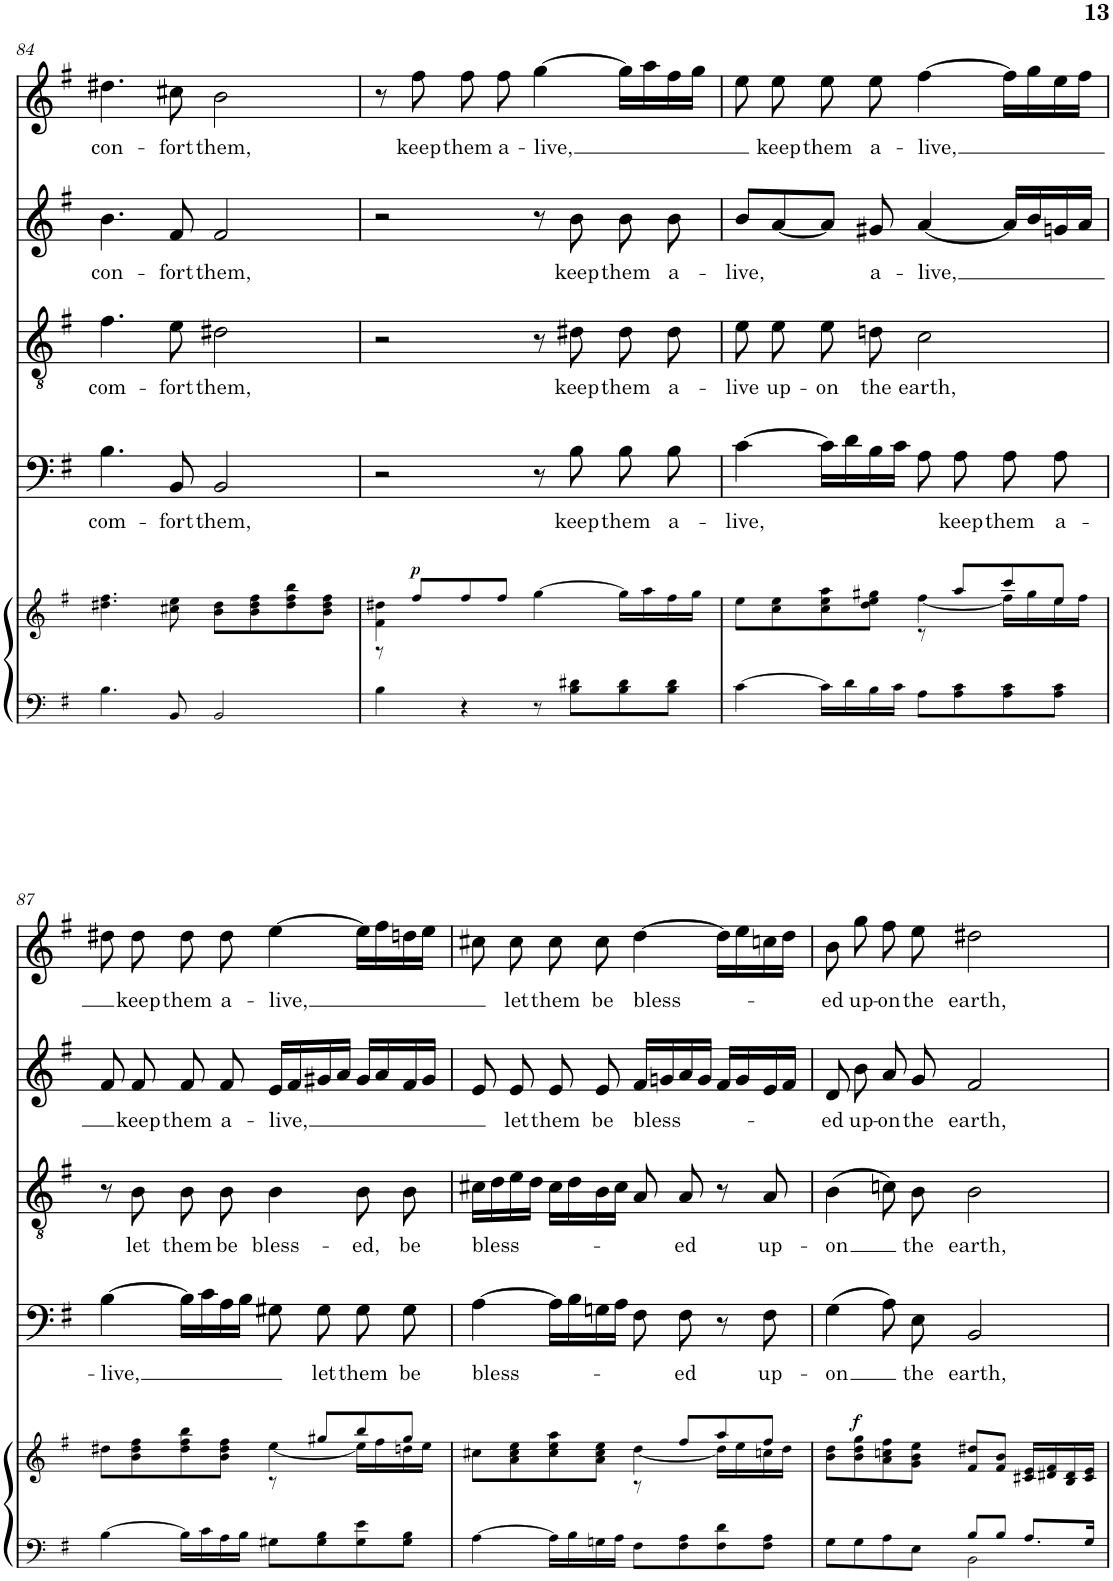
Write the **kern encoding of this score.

**kern	**kern	**dynam	**kern	**text	**kern	**text	**kern	**text	**kern	**text
*part5	*part5	*part5	*part4	*part4	*part3	*part3	*part2	*part2	*part1	*part1
*staff6	*staff5	*staff5/6	*staff4	*staff4	*staff3	*staff3	*staff2	*staff2	*staff1	*staff1
*I"Piano	*	*	*I"Basso	*	*I"Tenore	*	*I"Alto	*	*I"Canto	*
*I'Pno	*	*	*	*	*	*	*	*	*	*
!!LO:PB:g=z
*clefF4	*clefG2	*	*clefF4	*	*clefGv2	*	*clefG2	*	*clefG2	*
*k[f#]	*k[f#]	*	*k[f#]	*	*k[f#]	*	*k[f#]	*	*k[f#]	*
*G:	*G:	*	*G:	*	*G:	*	*G:	*	*G:	*
*M4/4	*M4/4	*	*M4/4	*	*M4/4	*	*M4/4	*	*M4/4	*
*met(c)	*met(c)	*	*met(c)	*	*met(c)	*	*met(c)	*	*met(c)	*
=84	=84	=84	=84	=84	=84	=84	=84	=84	=84	=84
!	!	!	!	!LO:LY:b	!	!LO:LY:b	!	!LO:LY:b	!	!LO:LY:b
4.B-\	4.ddn\ 4.ff\	.	4.B-\	com-	4.f\	com-	4.b-\	con-	4.ddn\	con-
!	!	!	!	!LO:LY:b	!	!LO:LY:b	!	!LO:LY:b	!	!LO:LY:b
8BB-/	8ccn\ 8ee-\	.	8BB-/	-fort	8e-\	-fort	8f/	-fort	8ccn\	-fort
!	!	!	!	!LO:LY:b	!	!LO:LY:b	!	!LO:LY:b	!	!LO:LY:b
2BB-/	8b-\ 8dd\L	.	2BB-/	them,	2dn\	them,	2f/	them,	2b-\	them,
.	8b-\ 8dd\ 8ff\	.	.	.	.	.	.	.	.	.
.	8dd\ 8ff\ 8bb-\	.	.	.	.	.	.	.	.	.
.	8b-\ 8dd\ 8ff\J	.	.	.	.	.	.	.	.	.
=85	=85	=85	=85	=85	=85	=85	=85	=85	=85	=85
*	*^	*	*	*	*	*	*	*	*	*
4B-\	4f\ 4ddn\	8r	.	2r	.	2r	.	2r	.	8r	.
!	!	!	!LO:DY:a	!	!	!	!	!	!	!	!LO:LY:b
.	.	8ff/L	p	.	.	.	.	.	.	8ff\	keep
!	!	!	!	!	!	!	!	!	!	!	!LO:LY:b
4r	4ryy	8ff/	.	.	.	.	.	.	.	8ff\	them
!	!	!	!	!	!	!	!	!	!	!	!LO:LY:b
.	.	8ff/J	.	.	.	.	.	.	.	8ff\	a-
!	!	!	!	!	!	!	!	!	!	!	!LO:LY:b
8r	[4gg-\	2ryy	.	8r	.	8r	.	8r	.	[4gg-\	-live,
!	!	!	!	!	!LO:LY:b	!	!LO:LY:b	!	!LO:LY:b	!	!
8B-\ 8dn\L	.	.	.	8B-\	keep	8dn\	keep	8b-\	keep	.	.
!	!	!	!	!	!LO:LY:b	!	!LO:LY:b	!	!LO:LY:b	!	!
8B-\ 8d\	16gg-\LL]	.	.	8B-\	them	8d\	them	8b-\	them	16gg-\LL]	.
.	16aa-\	.	.	.	.	.	.	.	.	16aa-\	.
!	!	!	!	!	!LO:LY:b	!	!LO:LY:b	!	!LO:LY:b	!	!
8B-\ 8d\J	16ff\	.	.	8B-\	a-	8d\	a-	8b-\	a-	16ff\	.
.	16gg-\JJ	.	.	.	.	.	.	.	.	16gg-\JJ	.
=86	=86	=86	=86	=86	=86	=86	=86	=86	=86	=86	=86
!	!	!	!	!	!LO:LY:b	!	!LO:LY:b	!	!LO:LY:b	!	!
[4c-\	8ee-\L	2ryy	.	[4c-\	-live,	8e-\	-live	8b-/L	-live,	8ee-\	.
!	!	!	!	!	!	!	!LO:LY:b	!	!	!	!LO:LY:b
.	8cc-\ 8ee-\	.	.	.	.	8e-\	up-	[8a-/	.	8ee-\	keep
!	!	!	!	!	!	!	!LO:LY:b	!	!	!	!LO:LY:b
16c-\LL]	8cc-\ 8ee-\ 8aa-\	.	.	16c-\LL]	.	8e-\	-on	8a-/J]	.	8ee-\	them
16d-\	.	.	.	16d-\	.	.	.	.	.	.	.
!	!	!	!	!	!	!	!LO:LY:b	!	!LO:LY:b	!	!LO:LY:b
16B-\	8dd-\ 8ee-\ 8ggn\J	.	.	16B-\	.	8d-X\	the	8gn/	a-	8ee-\	a-
16c-\JJ	.	.	.	16c-\JJ	.	.	.	.	.	.	.
!	!	!	!	!	!	!	!LO:LY:b	!	!LO:LY:b	!	!LO:LY:b
8A-\L	[4ff\	8r	.	8A-\	.	2c-\	earth,	[4a-/	-live,	[4ff\	-live,
!	!	!	!	!	!LO:LY:b	!	!	!	!	!	!
8A-\ 8c-\	.	8aa-/L	.	8A-\	keep	.	.	.	.	.	.
!	!	!	!	!	!LO:LY:b	!	!	!	!	!	!
8A-\ 8c-\	16ff\LL]	8ccc-/	.	8A-\	them	.	.	16a-/LL]	.	16ff\LL]	.
.	16gg\	.	.	.	.	.	.	16b-/	.	16gg-\	.
!	!	!	!	!	!LO:LY:b	!	!	!	!	!	!
8A-\ 8c-\J	16ee-\	8ee-/J	.	8A-\	a-	.	.	16g-X/	.	16ee-\	.
.	16ff\JJ	.	.	.	.	.	.	16a-/JJ	.	16ff\JJ	.
!!LO:LB:g=z
=87	=87	=87	=87	=87	=87	=87	=87	=87	=87	=87	=87
!	!	!	!	!	!LO:LY:b	!	!	!	!	!	!
[4B-\	8ddn\L	2ryy	.	[4B-\	-live,	8r	.	8f/	.	8ddn\	.
!	!	!	!	!	!	!	!LO:LY:b	!	!LO:LY:b	!	!LO:LY:b
.	8b-\ 8dd\ 8ff\	.	.	.	.	8B-\	let	8f/	keep	8dd\	keep
!	!	!	!	!	!	!	!LO:LY:b	!	!LO:LY:b	!	!LO:LY:b
16B-\LL]	8dd\ 8ff\ 8bb-\	.	.	16B-\LL]	.	8B-\	them	8f/	them	8dd\	them
16c-\	.	.	.	16c-\	.	.	.	.	.	.	.
!	!	!	!	!	!	!	!LO:LY:b	!	!LO:LY:b	!	!LO:LY:b
16A-\	8b-\ 8dd\ 8ff\J	.	.	16A-\	.	8B-\	be	8f/	a-	8dd\	a-
16B-\JJ	.	.	.	16B-\JJ	.	.	.	.	.	.	.
!	!	!	!	!	!	!	!LO:LY:b	!	!LO:LY:b	!	!LO:LY:b
8Gn\L	[4ee-\	8r	.	8Gn\	.	4B-\	bless-	16e-/LL	-live,	[4ee-\	-live,
.	.	.	.	.	.	.	.	16f/	.	.	.
!	!	!	!	!	!LO:LY:b	!	!	!	!	!	!
8G\ 8B-\	.	8ggn/L	.	8G\	let	.	.	16gn/	.	.	.
.	.	.	.	.	.	.	.	16a-/JJ	.	.	.
!	!	!	!	!	!LO:LY:b	!	!LO:LY:b	!	!	!	!
8G\ 8e-\	16ee-\LL]	8bb-/	.	8G\	them	8B-\	-ed,	16g/LL	.	16ee-\LL]	.
.	16ff\	.	.	.	.	.	.	16a-/	.	16ff\	.
!	!	!	!	!	!LO:LY:b	!	!LO:LY:b	!	!	!	!
8G\ 8B-\J	16dd-X\	8gg/J	.	8G\	be	8B-\	be	16f/	.	16dd-X\	.
.	16ee-\JJ	.	.	.	.	.	.	16g/JJ	.	16ee-\JJ	.
=88	=88	=88	=88	=88	=88	=88	=88	=88	=88	=88	=88
!	!	!	!	!	!LO:LY:b	!	!LO:LY:b	!	!	!	!
[4A-\	8ccn\L	2ryy	.	[4A-\	bless-	16cn\LL	bless-	8e-/	.	8ccn\	.
.	.	.	.	.	.	16d-\	.	.	.	.	.
!	!	!	!	!	!	!	!	!	!LO:LY:b	!	!LO:LY:b
.	8a-\ 8cc\ 8ee-\	.	.	.	.	16e-\	.	8e-/	let	8cc\	let
.	.	.	.	.	.	16d-\JJ	.	.	.	.	.
!	!	!	!	!	!	!	!	!	!LO:LY:b	!	!LO:LY:b
16A-\LL]	8cc\ 8ee-\ 8aa-\	.	.	16A-\LL]	.	16c\LL	.	8e-/	them	8cc\	them
16B-\	.	.	.	16B-\	.	16d-\	.	.	.	.	.
!	!	!	!	!	!	!	!	!	!LO:LY:b	!	!LO:LY:b
16G-X\	8a-\ 8cc\ 8ee-\J	.	.	16G-X\	.	16B-\	.	8e-/	be	8cc\	be
16A-\JJ	.	.	.	16A-\JJ	.	16c\JJ	.	.	.	.	.
!	!	!	!	!	!	!	!	!	!LO:LY:b	!	!LO:LY:b
8F\L	[4dd-\	8r	.	8F\	.	8A-/	.	16f/LL	bless-	[4dd-\	bless-
.	.	.	.	.	.	.	.	16g-X/	.	.	.
!	!	!	!	!	!LO:LY:b	!	!LO:LY:b	!	!	!	!
8F\ 8A-\	.	8ff/L	.	8F\	ed	8A-/	ed	16a-/	.	.	.
.	.	.	.	.	.	.	.	16g-/JJ	.	.	.
8F\ 8d-\	16dd-\LL]	8aa-/	.	8r	.	8r	.	16f/LL	.	16dd-\LL]	.
.	16ee-\	.	.	.	.	.	.	16g-/	.	16ee-\	.
!	!	!	!	!	!LO:LY:b	!	!LO:LY:b	!	!	!	!
8F\ 8A-\J	16cc-X\	8ff/J	.	8F\	up-	8A-/	up-	16e-/	.	16cc-X\	.
.	16dd-\JJ	.	.	.	.	.	.	16f/JJ	.	16dd-\JJ	.
*	*v	*v	*	*	*	*	*	*	*	*	*
=89	=89	=89	=89	=89	=89	=89	=89	=89	=89	=89
*^	*	*	*	*	*	*	*	*	*	*
!	!	!	!	!	!LO:LY:b	!	!LO:LY:b	!	!LO:LY:b	!	!LO:LY:b
8G-\L	2ryy	8b-\ 8dd-\L	.	(>4G-\	-on	(>4B-\	-on	8d-/	-ed	8b-\	ed
!	!	!	!LO:DY:a	!	!	!	!	!	!LO:LY:b	!	!LO:LY:b
8G-\	.	8b-\ 8dd-\ 8gg-\	f	.	.	.	.	8b-\	up-	8gg-\	up-
!	!	!	!	!	!	!	!	!	!LO:LY:b	!	!LO:LY:b
8A-\	.	8a-\ 8cc-X\ 8ff\	.	8A-\)	.	8c-X\)	.	8a-/	-on	8ff\	-on
!	!	!	!	!	!LO:LY:b	!	!LO:LY:b	!	!LO:LY:b	!	!LO:LY:b
8E-\J	.	8g-\ 8b-\ 8ee-\J	.	8E-\	the	8B-\	the	8g-/	the	8ee-\	the
!	!	!	!	!	!LO:LY:b	!	!LO:LY:b	!	!LO:LY:b	!	!LO:LY:b
2BB-\	8B-/L	8f/ 8ddn/L	.	2BB-/	earth,	2B-\	earth,	2f/	earth,	2ddn\	earth,
.	8B-/J	8f/ 8b-/J	.	.	.	.	.	.	.	.	.
.	8.A-/L	16cn/ 16e-/LL	.	.	.	.	.	.	.	.	.
.	.	16dn/ 16f/	.	.	.	.	.	.	.	.	.
.	.	16B-/ 16d/	.	.	.	.	.	.	.	.	.
.	16G-/Jk	16c/ 16e-/JJ	.	.	.	.	.	.	.	.	.
*v	*v	*	*	*	*	*	*	*	*	*	*
=	=	=	=	=	=	=	=	=	=	=
*-	*-	*-	*-	*-	*-	*-	*-	*-	*-	*-
